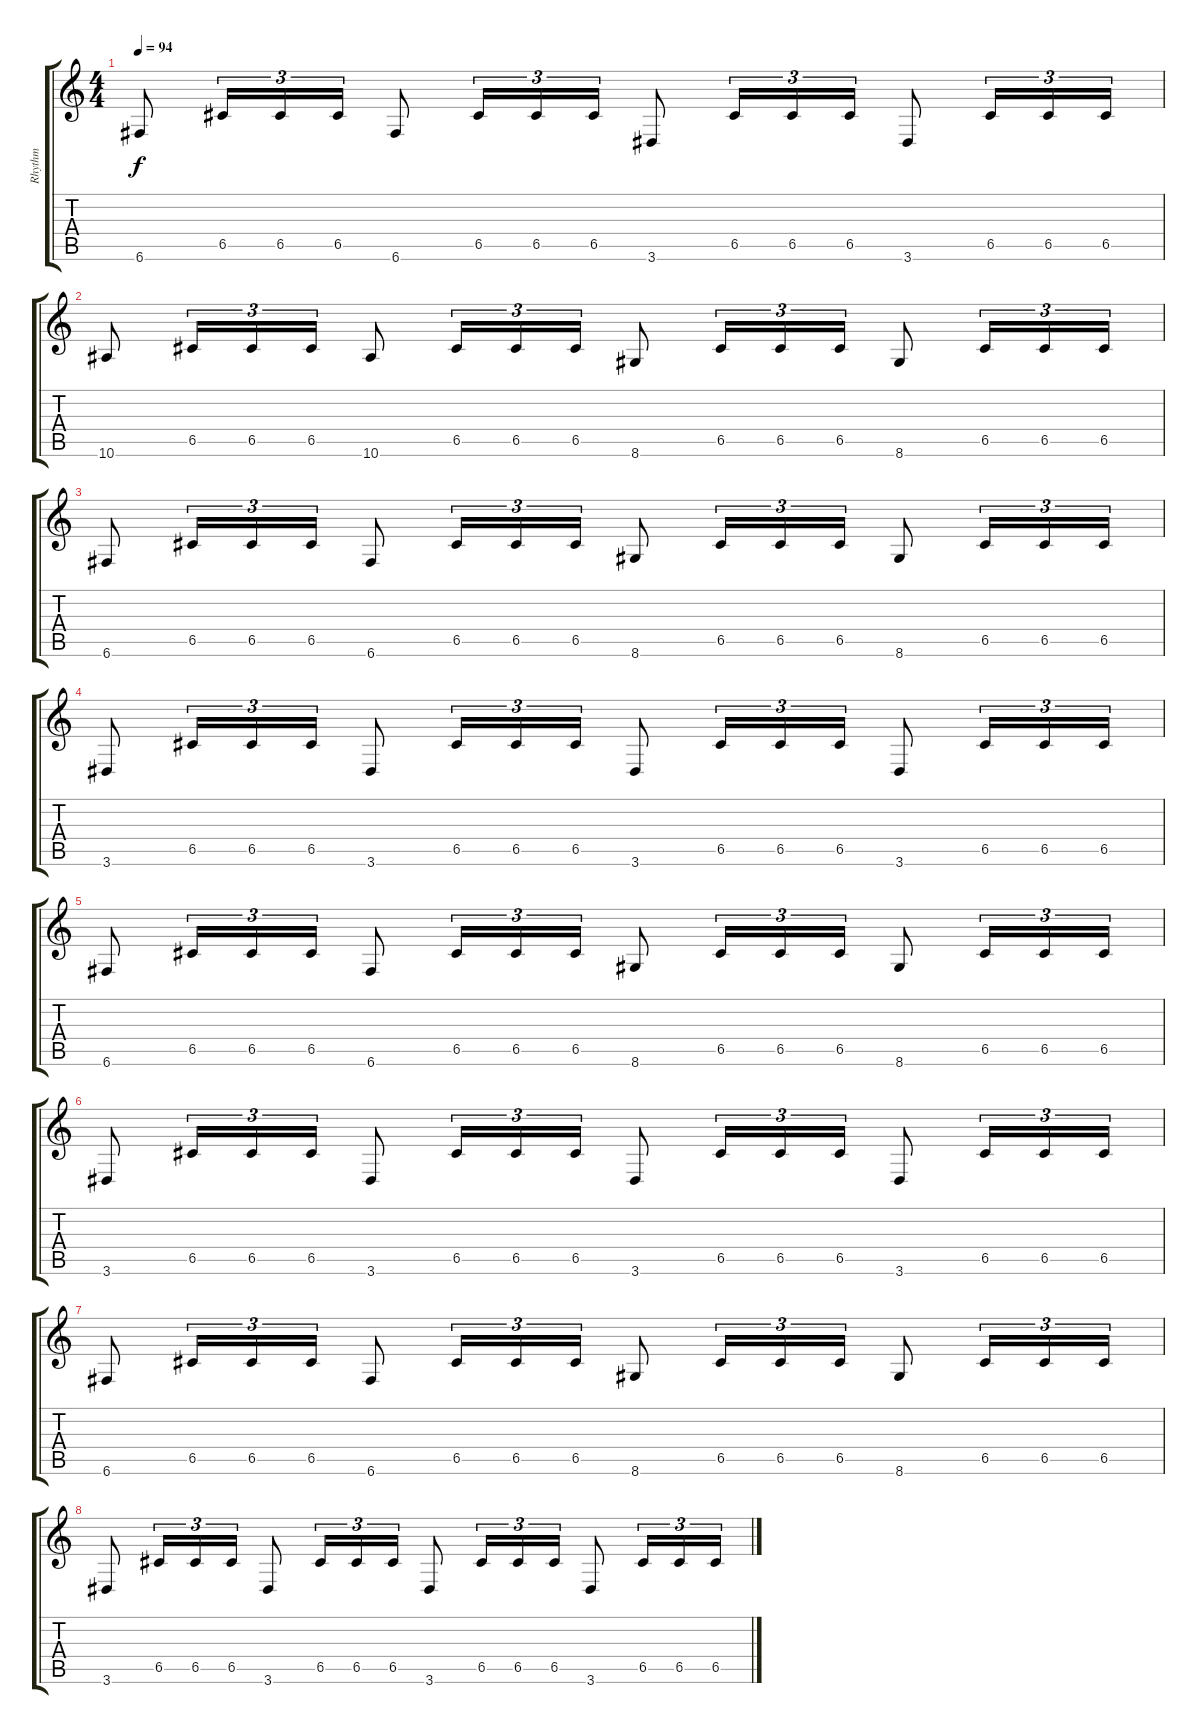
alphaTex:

\track ("Rhythm" "Rhythm") {instrument distortionguitar}
\staff {score tabs}
\tuning (D4 A3 F3 C3 G2 C2) {hide}
\ts (4 4)
\tempo 94
\clef g2
\ks c
6.6.8{dy f} 6.5.16{tu (3 2)} 6.5.16{tu (3 2)} 6.5.16{tu (3 2)} 6.6.8 6.5.16{tu (3 2)} 6.5.16{tu (3 2)} 6.5.16{tu (3 2)} 3.6.8 6.5.16{tu (3 2)} 6.5.16{tu (3 2)} 6.5.16{tu (3 2)} 3.6.8 6.5.16{tu (3 2)} 6.5.16{tu (3 2)} 6.5.16{tu (3 2)} |
10.6.8 6.5.16{tu (3 2)} 6.5.16{tu (3 2)} 6.5.16{tu (3 2)} 10.6.8 6.5.16{tu (3 2)} 6.5.16{tu (3 2)} 6.5.16{tu (3 2)} 8.6.8 6.5.16{tu (3 2)} 6.5.16{tu (3 2)} 6.5.16{tu (3 2)} 8.6.8 6.5.16{tu (3 2)} 6.5.16{tu (3 2)} 6.5.16{tu (3 2)} |
6.6.8 6.5.16{tu (3 2)} 6.5.16{tu (3 2)} 6.5.16{tu (3 2)} 6.6.8 6.5.16{tu (3 2)} 6.5.16{tu (3 2)} 6.5.16{tu (3 2)} 8.6.8 6.5.16{tu (3 2)} 6.5.16{tu (3 2)} 6.5.16{tu (3 2)} 8.6.8 6.5.16{tu (3 2)} 6.5.16{tu (3 2)} 6.5.16{tu (3 2)} |
3.6.8 6.5.16{tu (3 2)} 6.5.16{tu (3 2)} 6.5.16{tu (3 2)} 3.6.8 6.5.16{tu (3 2)} 6.5.16{tu (3 2)} 6.5.16{tu (3 2)} 3.6.8 6.5.16{tu (3 2)} 6.5.16{tu (3 2)} 6.5.16{tu (3 2)} 3.6.8 6.5.16{tu (3 2)} 6.5.16{tu (3 2)} 6.5.16{tu (3 2)} |
6.6.8 6.5.16{tu (3 2)} 6.5.16{tu (3 2)} 6.5.16{tu (3 2)} 6.6.8 6.5.16{tu (3 2)} 6.5.16{tu (3 2)} 6.5.16{tu (3 2)} 8.6.8 6.5.16{tu (3 2)} 6.5.16{tu (3 2)} 6.5.16{tu (3 2)} 8.6.8 6.5.16{tu (3 2)} 6.5.16{tu (3 2)} 6.5.16{tu (3 2)} |
3.6.8 6.5.16{tu (3 2)} 6.5.16{tu (3 2)} 6.5.16{tu (3 2)} 3.6.8 6.5.16{tu (3 2)} 6.5.16{tu (3 2)} 6.5.16{tu (3 2)} 3.6.8 6.5.16{tu (3 2)} 6.5.16{tu (3 2)} 6.5.16{tu (3 2)} 3.6.8 6.5.16{tu (3 2)} 6.5.16{tu (3 2)} 6.5.16{tu (3 2)} |
6.6.8 6.5.16{tu (3 2)} 6.5.16{tu (3 2)} 6.5.16{tu (3 2)} 6.6.8 6.5.16{tu (3 2)} 6.5.16{tu (3 2)} 6.5.16{tu (3 2)} 8.6.8 6.5.16{tu (3 2)} 6.5.16{tu (3 2)} 6.5.16{tu (3 2)} 8.6.8 6.5.16{tu (3 2)} 6.5.16{tu (3 2)} 6.5.16{tu (3 2)} |
3.6.8 6.5.16{tu (3 2)} 6.5.16{tu (3 2)} 6.5.16{tu (3 2)} 3.6.8 6.5.16{tu (3 2)} 6.5.16{tu (3 2)} 6.5.16{tu (3 2)} 3.6.8 6.5.16{tu (3 2)} 6.5.16{tu (3 2)} 6.5.16{tu (3 2)} 3.6.8 6.5.16{tu (3 2)} 6.5.16{tu (3 2)} 6.5.16{tu (3 2)}
